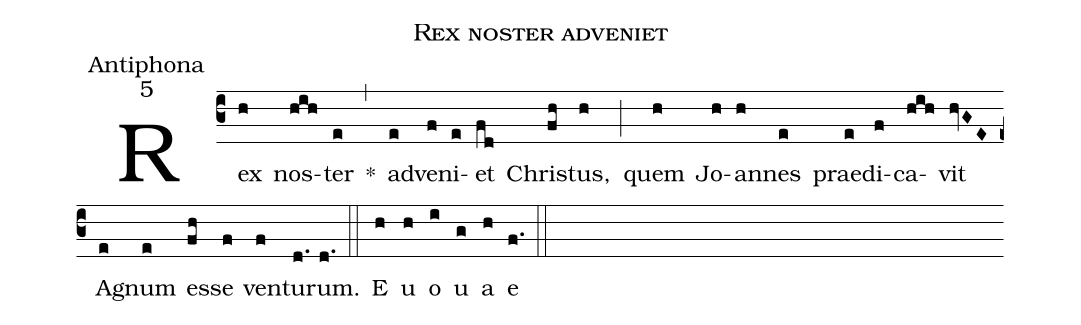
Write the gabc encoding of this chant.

name:Rex noster adveniet;
office-part:Antiphona;
mode:5;
%%
(c3) Rex(h) nos(hih)ter(e) *(,) ad(e)ve(f)ni(e)et(fd) Chris(fh)tus,(h) (;) quem(h) Jo(h)an(h)nes(e) prae(e)di(f)ca(hih)vit(hvGE) Ag(e)num(e) es(fh)se(f) ven(f)tu(d.)rum.(d.) (::) <eu>E(h) u(h) o(i) u(g) a(h) e(f.) </eu> (::)
